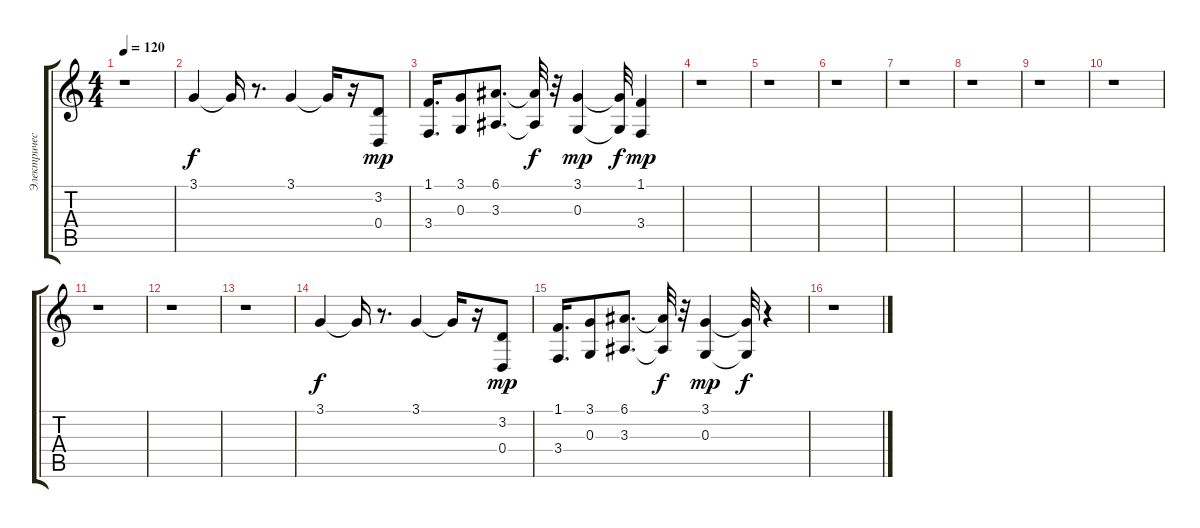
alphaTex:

\track ("Электрический Гранд Роя" "Электричес") {instrument electricgrandpiano}
\staff {score tabs}
\tuning (E4 B3 G3 D3 A2 E2) {hide}
\ts (4 4)
\tempo 120
\clef g2
\ks c
r.1{dy mp} |
3.1.4{dy f} 3.1{t}.16 r.8{d} 3.1.4 3.1{t}.16 r.16 (3.2 0.4).8{dy mp} |
(1.1 3.4).16{d} (3.1 0.3).8 (6.1 3.3).8{d} (6.1{t} 3.3{t}).32{dy f} r.32 (3.1 0.3).4{dy mp} (3.1{t} 0.3{t}).32{dy f} (1.1 3.4).4{dy mp} |
r.1 |
r.1 |
r.1 |
r.1 |
r.1 |
r.1 |
r.1 |
r.1 |
r.1 |
r.1 |
3.1.4{dy f} 3.1{t}.16 r.8{d} 3.1.4 3.1{t}.16 r.16 (3.2 0.4).8{dy mp} |
(1.1 3.4).16{d} (3.1 0.3).8 (6.1 3.3).8{d} (6.1{t} 3.3{t}).32{dy f} r.32 (3.1 0.3).4{dy mp} (3.1{t} 0.3{t}).32{dy f} r.4 |
r.1
